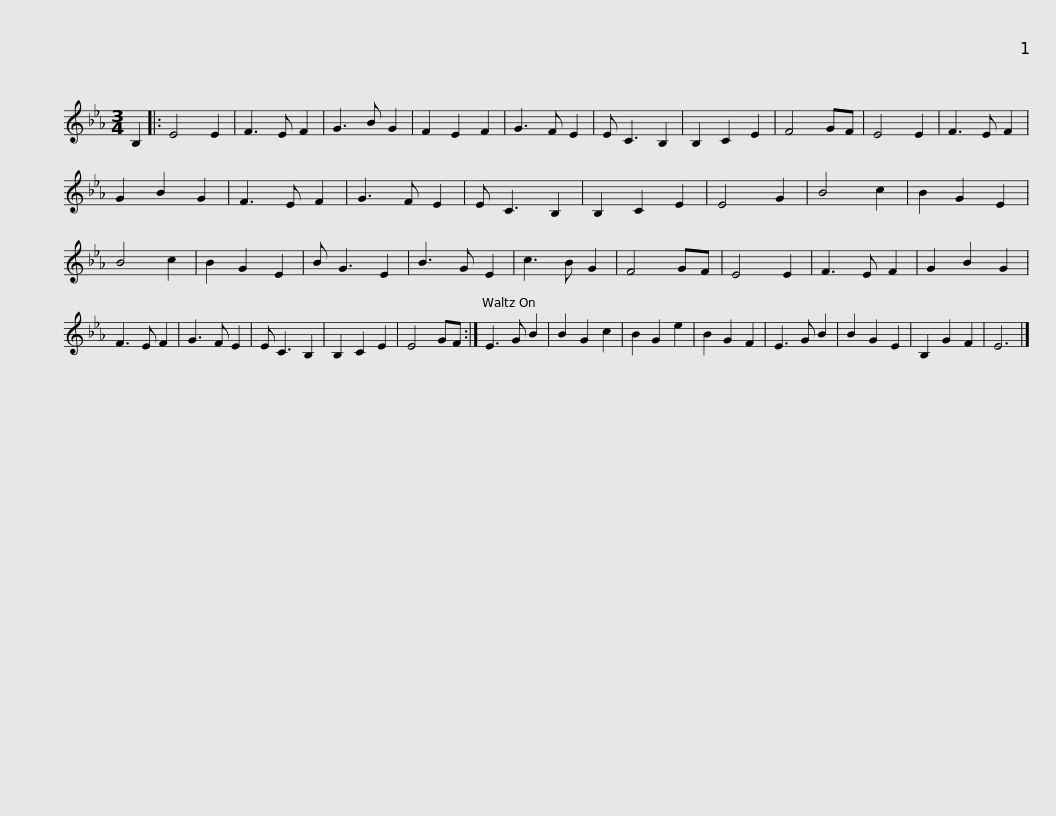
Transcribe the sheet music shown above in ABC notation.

X:1
L:1/8
M:3/4
I:linebreak $
K:Eb
V:1 treble
V:1
 B,2 |: E4 E2 | F3 E F2 | G3 B G2 | F2 E2 F2 | %5
 G3 F E2 | E C3 B,2 | B,2 C2 E2 | F4 GF |$ E4 E2 | %10
 F3 E F2 | G2 B2 G2 | F3 E F2 | G3 F E2 | E C3 B,2 | %15
 B,2 C2 E2 | E4 G2 |$ B4 c2 | B2 G2 E2 | B4 c2 | %20
 B2 G2 E2 | B G3 E2 | B3 G E2 | c3 B G2 | F4 GF |$ %25
 E4 E2 | F3 E F2 | G2 B2 G2 | F3 E F2 | G3 F E2 | %30
 E C3 B,2 | B,2 C2 E2 | E4 GF :|$ E3 G B2 | B2 G2 c2 | %35
 B2 G2 e2 | B2 G2 F2 | E3 G B2 | B2 G2 E2 | B,2 G2 F2 | %40
 E6 |] %41
